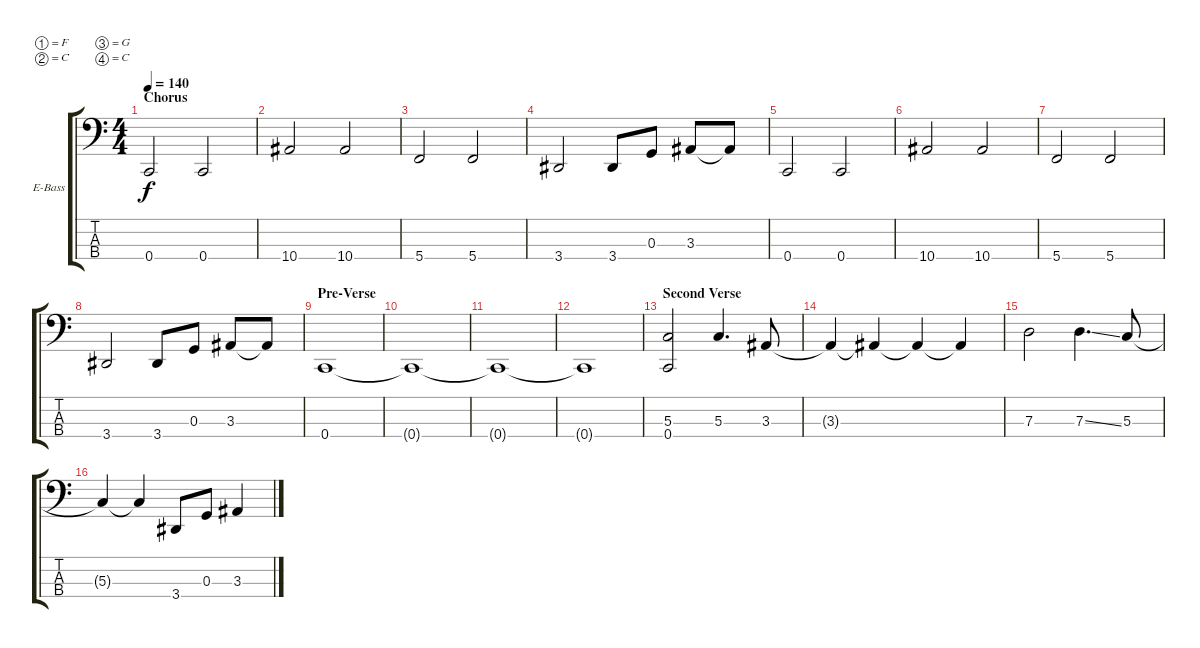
\bracketExtendMode groupsimilarinstruments
\firstSystemTrackNameOrientation horizontal
\otherSystemsTrackNameOrientation horizontal
\track ("Bass" "E-Bass") {instrument electricbassfinger}
\staff {score tabs}
\tuning (F2 C2 G1 C1)
\ts (4 4)
\section ("" "Chorus")
\tempo 140
\clef f4
\ks c
0.4.2{dy f} 0.4.2 |
10.4.2 10.4.2 |
5.4.2 5.4.2 |
3.4.2 3.4.8 0.3.8 3.3.8 3.3{t}.8 |
0.4.2 0.4.2 |
10.4.2 10.4.2 |
5.4.2 5.4.2 |
3.4.2 3.4.8 0.3.8 3.3.8 3.3{t}.8 |
\section ("" "Pre-Verse")
0.4.1 |
0.4{t}.1 |
0.4{t}.1 |
0.4{t}.1 |
\section ("" "Second Verse")
(5.3 0.4).2 5.3.4{d} 3.3.8 |
3.3{t}.4 3.3{t}.4 3.3{t}.4 3.3{t}.4 |
7.3.2 7.3{ss}.4{d} 5.3.8 |
5.3{t}.4 5.3{t}.4 3.4.8 0.3.8 3.3{ss}.4
